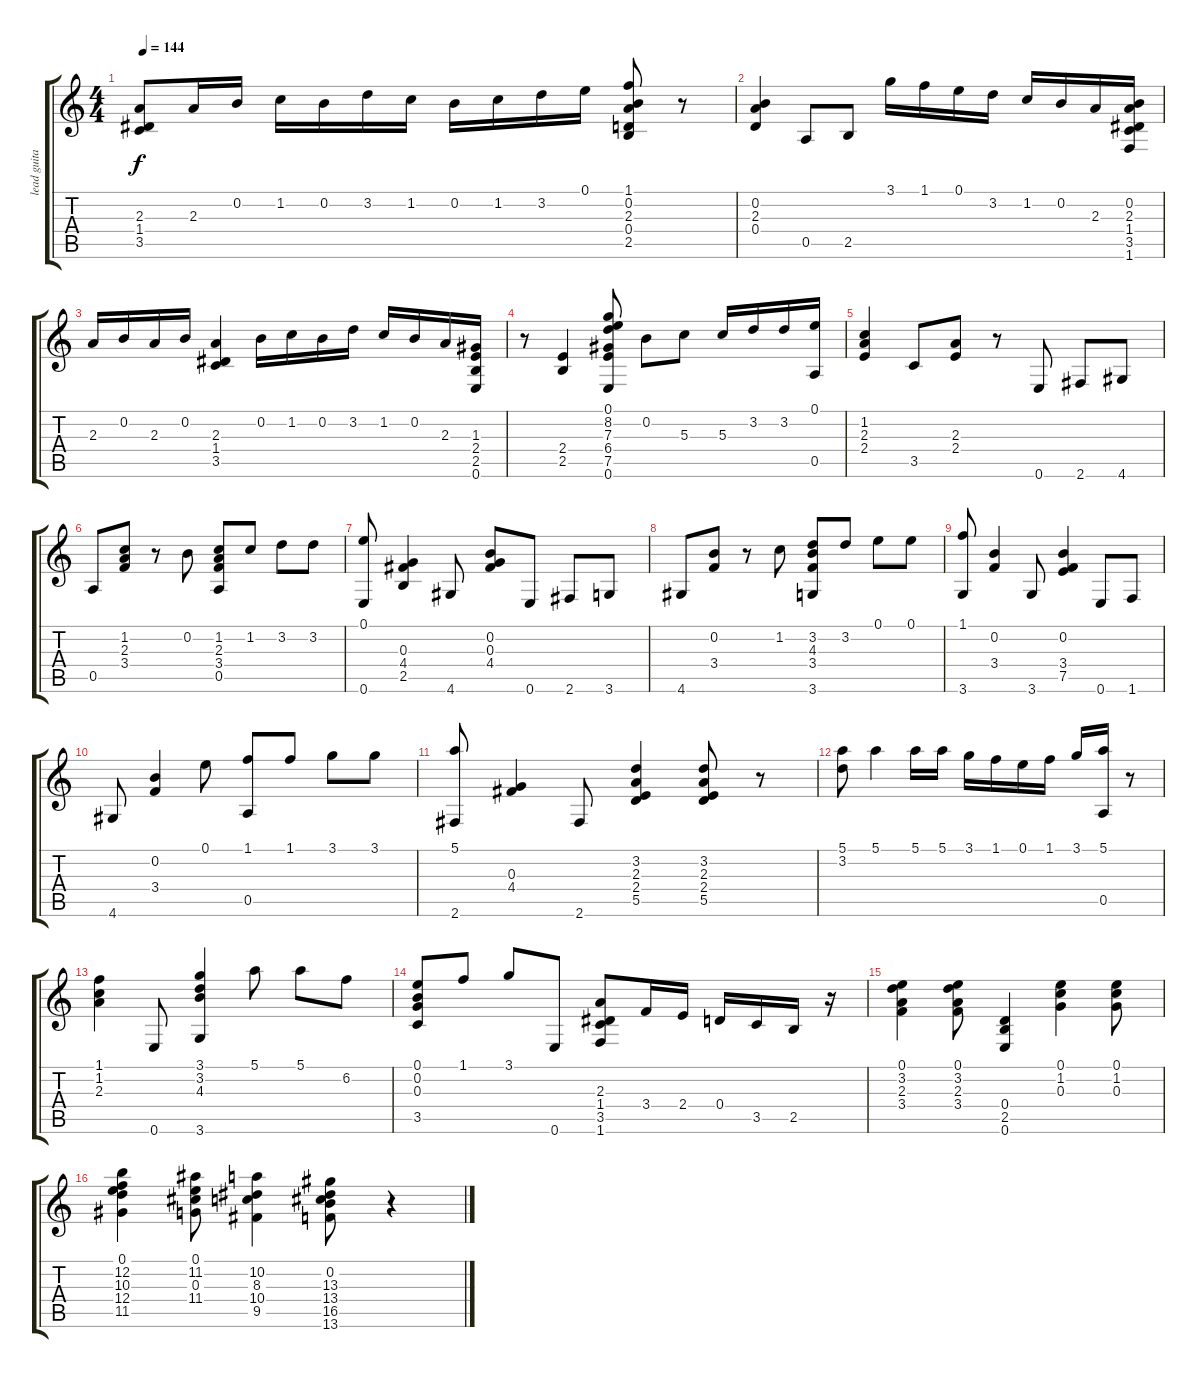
\track ("lead guitar" "lead guita") {instrument acousticguitarnylon}
\staff {score tabs}
\tuning (E4 B3 G3 D3 A2 E2) {hide}
\ts (4 4)
\tempo 144
\clef g2
\ks c
(2.3 1.4 3.5).8{dy f} 2.3.16 0.2.16 1.2.16 0.2.16 3.2.16 1.2.16 0.2.16 1.2.16 3.2.16 0.1.16 (1.1 0.2 2.3 0.4 2.5).8 r.8 |
(0.2 2.3 0.4).4 0.5.8 2.5.8 3.1.16 1.1.16 0.1.16 3.2.16 1.2.16 0.2.16 2.3.16 (0.2 2.3 1.4 3.5 1.6).16 |
2.3.16 0.2.16 2.3.16 0.2.16 (2.3 1.4 3.5).4 0.2.16 1.2.16 0.2.16 3.2.16 1.2.16 0.2.16 2.3.16 (1.3 2.4 2.5 0.6).16 |
r.8 (2.4 2.5).4 (0.1 8.2 7.3 6.4 7.5 0.6).8 0.2.8 5.3.8 5.3.16 3.2.16 3.2.16 (0.1 0.5).16 |
(1.2 2.3 2.4).4 3.5.8 (2.3 2.4).8 r.8 0.6.8 2.6.8 4.6.8 |
0.5.8 (1.2 2.3 3.4).8 r.8 0.2.8 (1.2 2.3 3.4 0.5).8 1.2.8 3.2.8 3.2.8 |
(0.1 0.6).8 (0.3 4.4 2.5).4 4.6.8 (0.2 0.3 4.4).8 0.6.8 2.6.8 3.6.8 |
4.6.8 (0.2 3.4).8 r.8 1.2.8 (3.2 4.3 3.4 3.6).8 3.2.8 0.1.8 0.1.8 |
(1.1 3.6).8 (0.2 3.4).4 3.6.8 (0.2 3.4 7.5).4 0.6.8 1.6.8 |
4.6.8 (0.2 3.4).4 0.1.8 (1.1 0.5).8 1.1.8 3.1.8 3.1.8 |
(5.1 2.6).8 (0.3 4.4).4 2.6.8 (3.2 2.3 2.4 5.5).4 (3.2 2.3 2.4 5.5).8 r.8 |
(5.1 3.2).8 5.1.4 5.1.16 5.1.16 3.1.16 1.1.16 0.1.16 1.1.16 3.1.16 (5.1 0.5).16 r.8 |
(1.1 1.2 2.3).4 0.6.8 (3.1 3.2 4.3 3.6).4 5.1.8 5.1.8 6.2.8 |
(0.1 0.2 0.3 3.5).8 1.1.8 3.1.8 0.6.8 (2.3 1.4 3.5 1.6).8 3.4.16 2.4.16 0.4.16 3.5.16 2.5.16 r.16 |
(0.1 3.2 2.3 3.4).4 (0.1 3.2 2.3 3.4).8 (0.4 2.5 0.6).4 (0.1 1.2 0.3).4 (0.1 1.2 0.3).8 |
(0.1 12.2 10.3 12.4 11.5).4 (0.1 11.2 0.3 11.4).8 (10.2 8.3 10.4 9.5).4 (0.2 13.3 13.4 16.5 13.6).8 r.4
